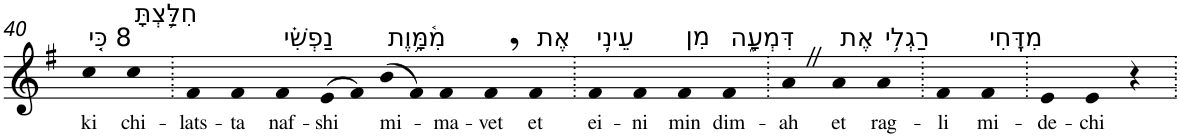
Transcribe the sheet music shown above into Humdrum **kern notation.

**kern	**text
*part1	*part1
*staff1	*staff1
*I"Piano	*
*I'Pno	*
!!LO:PB:g=z
*clefG2	*
*k[f#]	*
*G:	*
=40	=40
!LO:TX:a:t=8 כִּ֤י	!
!	!LO:LY:b
4cc	ki
!LO:TX:a:t=חִלַּ֥צְתָּ	!
!	!LO:LY:b
4cc	chi-
=41.	=41.
!	!LO:LY:b
4f#	-lats-
!	!LO:LY:b
4f#	-ta
!LO:TX:a:t=נַפְשִׁ֗י	!
!	!LO:LY:b
4f#	naf-
!	!LO:LY:b
(>8e	-shi
8f#)	.
!LO:TX:a:t=מִ֫מָּ֥וֶת	!
!	!LO:LY:b
(>8b	mi-
8f#)	.
!	!LO:LY:b
4f#	-ma-
!	!LO:LY:b
4f#,	-vet
!LO:TX:a:t=אֶת	!
!	!LO:LY:b
4f#	et
=42.	=42.
!LO:TX:a:t=עֵינִ֥י	!
!	!LO:LY:b
4f#	ei-
!	!LO:LY:b
4f#	-ni
!LO:TX:a:t=מִן	!
!	!LO:LY:b
4f#	min
!LO:TX:a:t=דִּמְעָ֑ה	!
!	!LO:LY:b
4f#	dim-
=43.	=43.
!	!LO:LY:b
4aZ	-ah
!LO:TX:a:t=אֶת	!
!	!LO:LY:b
4a	et
!LO:TX:a:t=רַגְלִ֥י	!
!	!LO:LY:b
4a	rag-
=44.	=44.
!	!LO:LY:b
4f#	-li
!LO:TX:a:t=מִדֶּֽחִי	!
!	!LO:LY:b
4f#	mi-
=45.	=45.
!	!LO:LY:b
4e	-de-
!	!LO:LY:b
4e	-chi
4r	.
=.	=.
*-	*-
